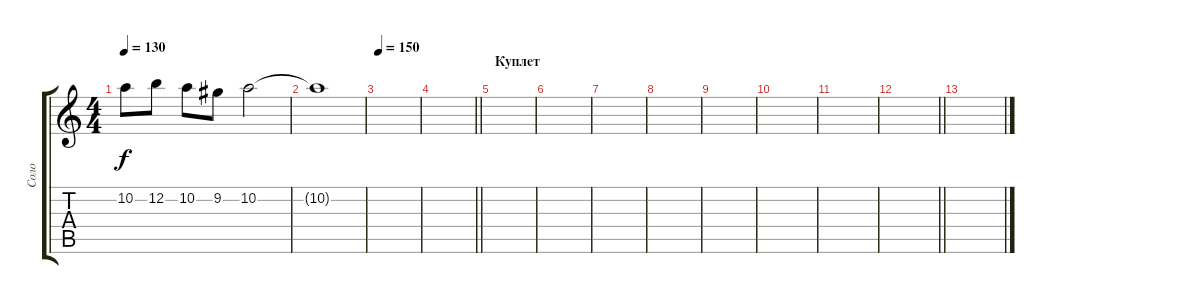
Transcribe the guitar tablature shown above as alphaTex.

\track ("Соло" "Соло") {instrument acousticguitarsteel}
\staff {score tabs}
\tuning (E4 B3 G3 D3 A2 E2) {hide}
\ts (4 4)
\tempo 130
\clef g2
\ks c
10.2.8{dy f} 12.2.8 10.2.8 9.2.8 10.2.2 |
10.2{t}.1 |
\tempo 150
|
\barLineRight lightlight
|
\section ("" "Куплет")
|
|
|
|
|
|
|
\barLineRight lightlight
|
\section ("" " ")
